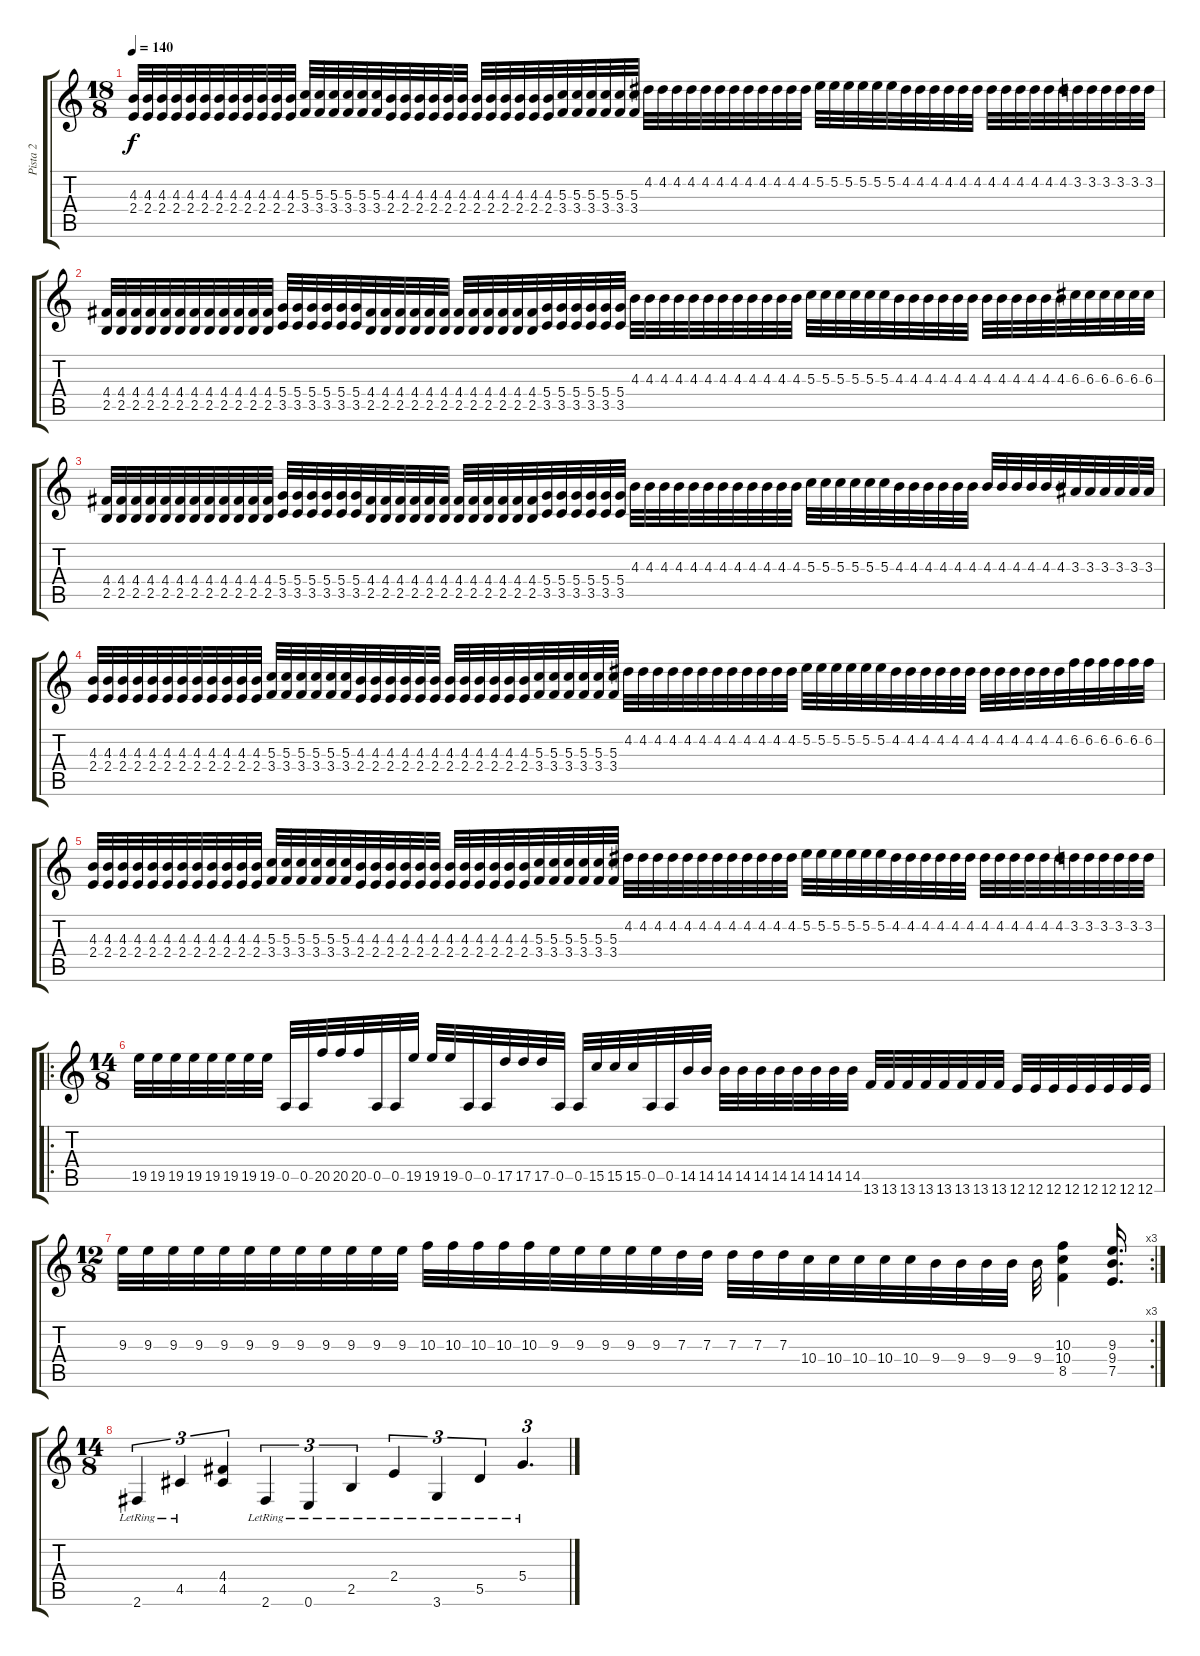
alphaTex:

\track ("Pista 2" "Pista 2") {instrument distortionguitar}
\staff {score tabs}
\tuning (E4 B3 G3 D3 A2 E2) {hide}
\ts (18 8)
\tempo 140
\clef g2
\ks c
(4.3 2.4).32{dy f} (4.3 2.4).32 (4.3 2.4).32 (4.3 2.4).32 (4.3 2.4).32 (4.3 2.4).32 (4.3 2.4).32 (4.3 2.4).32 (4.3 2.4).32 (4.3 2.4).32 (4.3 2.4).32 (4.3 2.4).32 (5.3 3.4).32 (5.3 3.4).32 (5.3 3.4).32 (5.3 3.4).32 (5.3 3.4).32 (5.3 3.4).32 (4.3 2.4).32 (4.3 2.4).32 (4.3 2.4).32 (4.3 2.4).32 (4.3 2.4).32 (4.3 2.4).32 (4.3 2.4).32 (4.3 2.4).32 (4.3 2.4).32 (4.3 2.4).32 (4.3 2.4).32 (4.3 2.4).32 (5.3 3.4).32 (5.3 3.4).32 (5.3 3.4).32 (5.3 3.4).32 (5.3 3.4).32 (5.3 3.4).32 4.2.32 4.2.32 4.2.32 4.2.32 4.2.32 4.2.32 4.2.32 4.2.32 4.2.32 4.2.32 4.2.32 4.2.32 5.2.32 5.2.32 5.2.32 5.2.32 5.2.32 5.2.32 4.2.32 4.2.32 4.2.32 4.2.32 4.2.32 4.2.32 4.2.32 4.2.32 4.2.32 4.2.32 4.2.32 4.2.32 3.2.32 3.2.32 3.2.32 3.2.32 3.2.32 3.2.32 |
(4.4 2.5).32 (4.4 2.5).32 (4.4 2.5).32 (4.4 2.5).32 (4.4 2.5).32 (4.4 2.5).32 (4.4 2.5).32 (4.4 2.5).32 (4.4 2.5).32 (4.4 2.5).32 (4.4 2.5).32 (4.4 2.5).32 (5.4 3.5).32 (5.4 3.5).32 (5.4 3.5).32 (5.4 3.5).32 (5.4 3.5).32 (5.4 3.5).32 (4.4 2.5).32 (4.4 2.5).32 (4.4 2.5).32 (4.4 2.5).32 (4.4 2.5).32 (4.4 2.5).32 (4.4 2.5).32 (4.4 2.5).32 (4.4 2.5).32 (4.4 2.5).32 (4.4 2.5).32 (4.4 2.5).32 (5.4 3.5).32 (5.4 3.5).32 (5.4 3.5).32 (5.4 3.5).32 (5.4 3.5).32 (5.4 3.5).32 4.3.32 4.3.32 4.3.32 4.3.32 4.3.32 4.3.32 4.3.32 4.3.32 4.3.32 4.3.32 4.3.32 4.3.32 5.3.32 5.3.32 5.3.32 5.3.32 5.3.32 5.3.32 4.3.32 4.3.32 4.3.32 4.3.32 4.3.32 4.3.32 4.3.32 4.3.32 4.3.32 4.3.32 4.3.32 4.3.32 6.3.32 6.3.32 6.3.32 6.3.32 6.3.32 6.3.32 |
(4.4 2.5).32 (4.4 2.5).32 (4.4 2.5).32 (4.4 2.5).32 (4.4 2.5).32 (4.4 2.5).32 (4.4 2.5).32 (4.4 2.5).32 (4.4 2.5).32 (4.4 2.5).32 (4.4 2.5).32 (4.4 2.5).32 (5.4 3.5).32 (5.4 3.5).32 (5.4 3.5).32 (5.4 3.5).32 (5.4 3.5).32 (5.4 3.5).32 (4.4 2.5).32 (4.4 2.5).32 (4.4 2.5).32 (4.4 2.5).32 (4.4 2.5).32 (4.4 2.5).32 (4.4 2.5).32 (4.4 2.5).32 (4.4 2.5).32 (4.4 2.5).32 (4.4 2.5).32 (4.4 2.5).32 (5.4 3.5).32 (5.4 3.5).32 (5.4 3.5).32 (5.4 3.5).32 (5.4 3.5).32 (5.4 3.5).32 4.3.32 4.3.32 4.3.32 4.3.32 4.3.32 4.3.32 4.3.32 4.3.32 4.3.32 4.3.32 4.3.32 4.3.32 5.3.32 5.3.32 5.3.32 5.3.32 5.3.32 5.3.32 4.3.32 4.3.32 4.3.32 4.3.32 4.3.32 4.3.32 4.3.32 4.3.32 4.3.32 4.3.32 4.3.32 4.3.32 3.3.32 3.3.32 3.3.32 3.3.32 3.3.32 3.3.32 |
(4.3 2.4).32 (4.3 2.4).32 (4.3 2.4).32 (4.3 2.4).32 (4.3 2.4).32 (4.3 2.4).32 (4.3 2.4).32 (4.3 2.4).32 (4.3 2.4).32 (4.3 2.4).32 (4.3 2.4).32 (4.3 2.4).32 (5.3 3.4).32 (5.3 3.4).32 (5.3 3.4).32 (5.3 3.4).32 (5.3 3.4).32 (5.3 3.4).32 (4.3 2.4).32 (4.3 2.4).32 (4.3 2.4).32 (4.3 2.4).32 (4.3 2.4).32 (4.3 2.4).32 (4.3 2.4).32 (4.3 2.4).32 (4.3 2.4).32 (4.3 2.4).32 (4.3 2.4).32 (4.3 2.4).32 (5.3 3.4).32 (5.3 3.4).32 (5.3 3.4).32 (5.3 3.4).32 (5.3 3.4).32 (5.3 3.4).32 4.2.32 4.2.32 4.2.32 4.2.32 4.2.32 4.2.32 4.2.32 4.2.32 4.2.32 4.2.32 4.2.32 4.2.32 5.2.32 5.2.32 5.2.32 5.2.32 5.2.32 5.2.32 4.2.32 4.2.32 4.2.32 4.2.32 4.2.32 4.2.32 4.2.32 4.2.32 4.2.32 4.2.32 4.2.32 4.2.32 6.2.32 6.2.32 6.2.32 6.2.32 6.2.32 6.2.32 |
(4.3 2.4).32 (4.3 2.4).32 (4.3 2.4).32 (4.3 2.4).32 (4.3 2.4).32 (4.3 2.4).32 (4.3 2.4).32 (4.3 2.4).32 (4.3 2.4).32 (4.3 2.4).32 (4.3 2.4).32 (4.3 2.4).32 (5.3 3.4).32 (5.3 3.4).32 (5.3 3.4).32 (5.3 3.4).32 (5.3 3.4).32 (5.3 3.4).32 (4.3 2.4).32 (4.3 2.4).32 (4.3 2.4).32 (4.3 2.4).32 (4.3 2.4).32 (4.3 2.4).32 (4.3 2.4).32 (4.3 2.4).32 (4.3 2.4).32 (4.3 2.4).32 (4.3 2.4).32 (4.3 2.4).32 (5.3 3.4).32 (5.3 3.4).32 (5.3 3.4).32 (5.3 3.4).32 (5.3 3.4).32 (5.3 3.4).32 4.2.32 4.2.32 4.2.32 4.2.32 4.2.32 4.2.32 4.2.32 4.2.32 4.2.32 4.2.32 4.2.32 4.2.32 5.2.32 5.2.32 5.2.32 5.2.32 5.2.32 5.2.32 4.2.32 4.2.32 4.2.32 4.2.32 4.2.32 4.2.32 4.2.32 4.2.32 4.2.32 4.2.32 4.2.32 4.2.32 3.2.32 3.2.32 3.2.32 3.2.32 3.2.32 3.2.32 |
\ro
\ts (14 8)
19.5.32 19.5.32 19.5.32 19.5.32 19.5.32 19.5.32 19.5.32 19.5.32 0.5.32 0.5.32 20.5.32 20.5.32 20.5.32 0.5.32 0.5.32 19.5.32 19.5.32 19.5.32 0.5.32 0.5.32 17.5.32 17.5.32 17.5.32 0.5.32 0.5.32 15.5.32 15.5.32 15.5.32 0.5.32 0.5.32 14.5.32 14.5.32 14.5.32 14.5.32 14.5.32 14.5.32 14.5.32 14.5.32 14.5.32 14.5.32 13.6.32 13.6.32 13.6.32 13.6.32 13.6.32 13.6.32 13.6.32 13.6.32 12.6.32 12.6.32 12.6.32 12.6.32 12.6.32 12.6.32 12.6.32 12.6.32 |
\rc 3
\ts (12 8)
9.3.32 9.3.32 9.3.32 9.3.32 9.3.32 9.3.32 9.3.32 9.3.32 9.3.32 9.3.32 9.3.32 9.3.32 10.3.32 10.3.32 10.3.32 10.3.32 10.3.32 9.3.32 9.3.32 9.3.32 9.3.32 9.3.32 7.3.32 7.3.32 7.3.32 7.3.32 7.3.32 10.4.32 10.4.32 10.4.32 10.4.32 10.4.32 9.4.32 9.4.32 9.4.32 9.4.32 9.4.32 (10.3 10.4 8.5).4 (9.3 9.4 7.5).16{d} |
\ts (14 8)
2.6{lr}.4{tu (3 2) volume 14} 4.5{lr}.4{tu (3 2)} (4.4 4.5).4{tu (3 2)} 2.6{lr}.4{tu (3 2)} 0.6{lr}.4{tu (3 2)} 2.5{lr}.4{tu (3 2)} 2.4{lr}.4{tu (3 2)} 3.6{lr}.4{tu (3 2)} 5.5{lr}.4{tu (3 2)} 5.4{lr}.4{d tu (3 2)}
